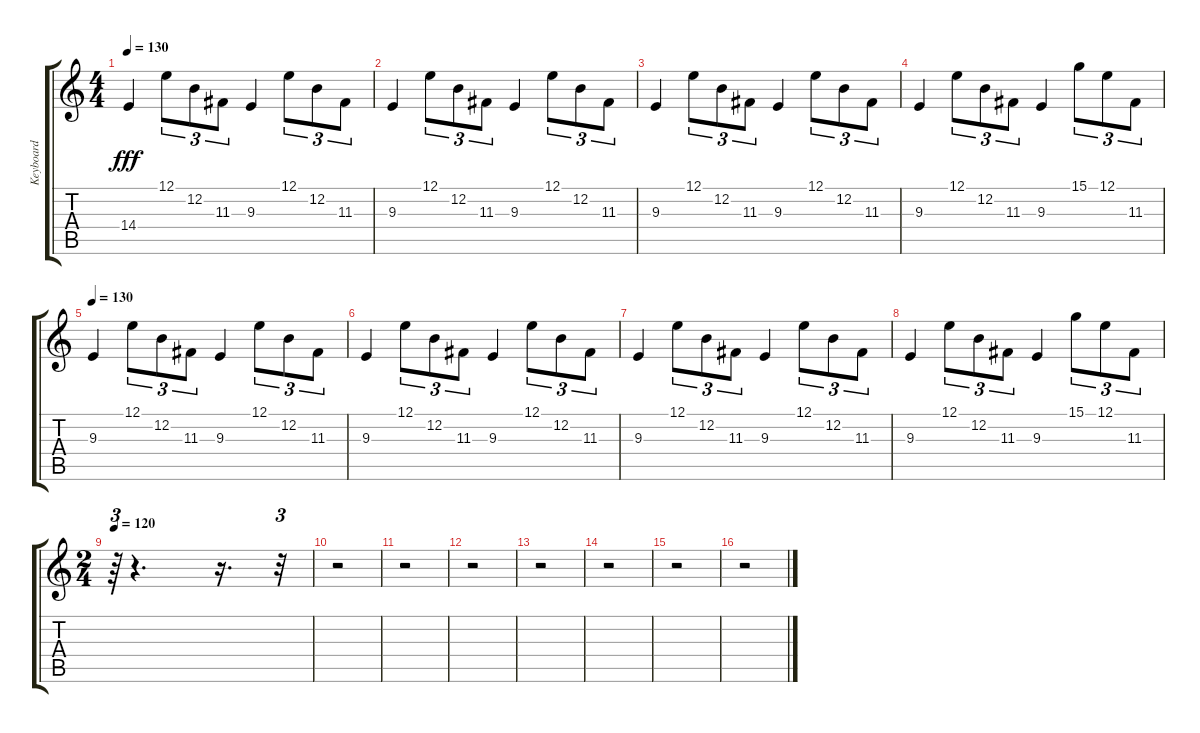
\track ("Keyboard" "Keyboard") {instrument stringensemble1}
\staff {score tabs}
\tuning (E4 B3 G3 D3 A2 E2) {hide}
\ts (4 4)
\tempo 130
\clef g2
\ks c
14.4.4{dy fff} 12.1.8{tu (3 2)} 12.2.8{tu (3 2)} 11.3.8{tu (3 2)} 9.3.4 12.1.8{tu (3 2)} 12.2.8{tu (3 2)} 11.3.8{tu (3 2)} |
9.3.4 12.1.8{tu (3 2)} 12.2.8{tu (3 2)} 11.3.8{tu (3 2)} 9.3.4 12.1.8{tu (3 2)} 12.2.8{tu (3 2)} 11.3.8{tu (3 2)} |
9.3.4 12.1.8{tu (3 2)} 12.2.8{tu (3 2)} 11.3.8{tu (3 2)} 9.3.4 12.1.8{tu (3 2)} 12.2.8{tu (3 2)} 11.3.8{tu (3 2)} |
9.3.4 12.1.8{tu (3 2)} 12.2.8{tu (3 2)} 11.3.8{tu (3 2)} 9.3.4 15.1.8{tu (3 2)} 12.1.8{tu (3 2)} 11.3.8{tu (3 2)} |
\tempo 130
9.3.4 12.1.8{tu (3 2)} 12.2.8{tu (3 2)} 11.3.8{tu (3 2)} 9.3.4 12.1.8{tu (3 2)} 12.2.8{tu (3 2)} 11.3.8{tu (3 2)} |
9.3.4 12.1.8{tu (3 2)} 12.2.8{tu (3 2)} 11.3.8{tu (3 2)} 9.3.4 12.1.8{tu (3 2)} 12.2.8{tu (3 2)} 11.3.8{tu (3 2)} |
9.3.4 12.1.8{tu (3 2)} 12.2.8{tu (3 2)} 11.3.8{tu (3 2)} 9.3.4 12.1.8{tu (3 2)} 12.2.8{tu (3 2)} 11.3.8{tu (3 2)} |
9.3.4 12.1.8{tu (3 2)} 12.2.8{tu (3 2)} 11.3.8{tu (3 2)} 9.3.4 15.1.8{tu (3 2)} 12.1.8{tu (3 2)} 11.3.8{tu (3 2)} |
\ts (2 4)
\tempo 120
r.64{tu (3 2)} r.4{d} r.16{d} r.32{tu (3 2)} |
r.2 |
r.2 |
r.2 |
r.2 |
r.2 |
r.2 |
r.2
